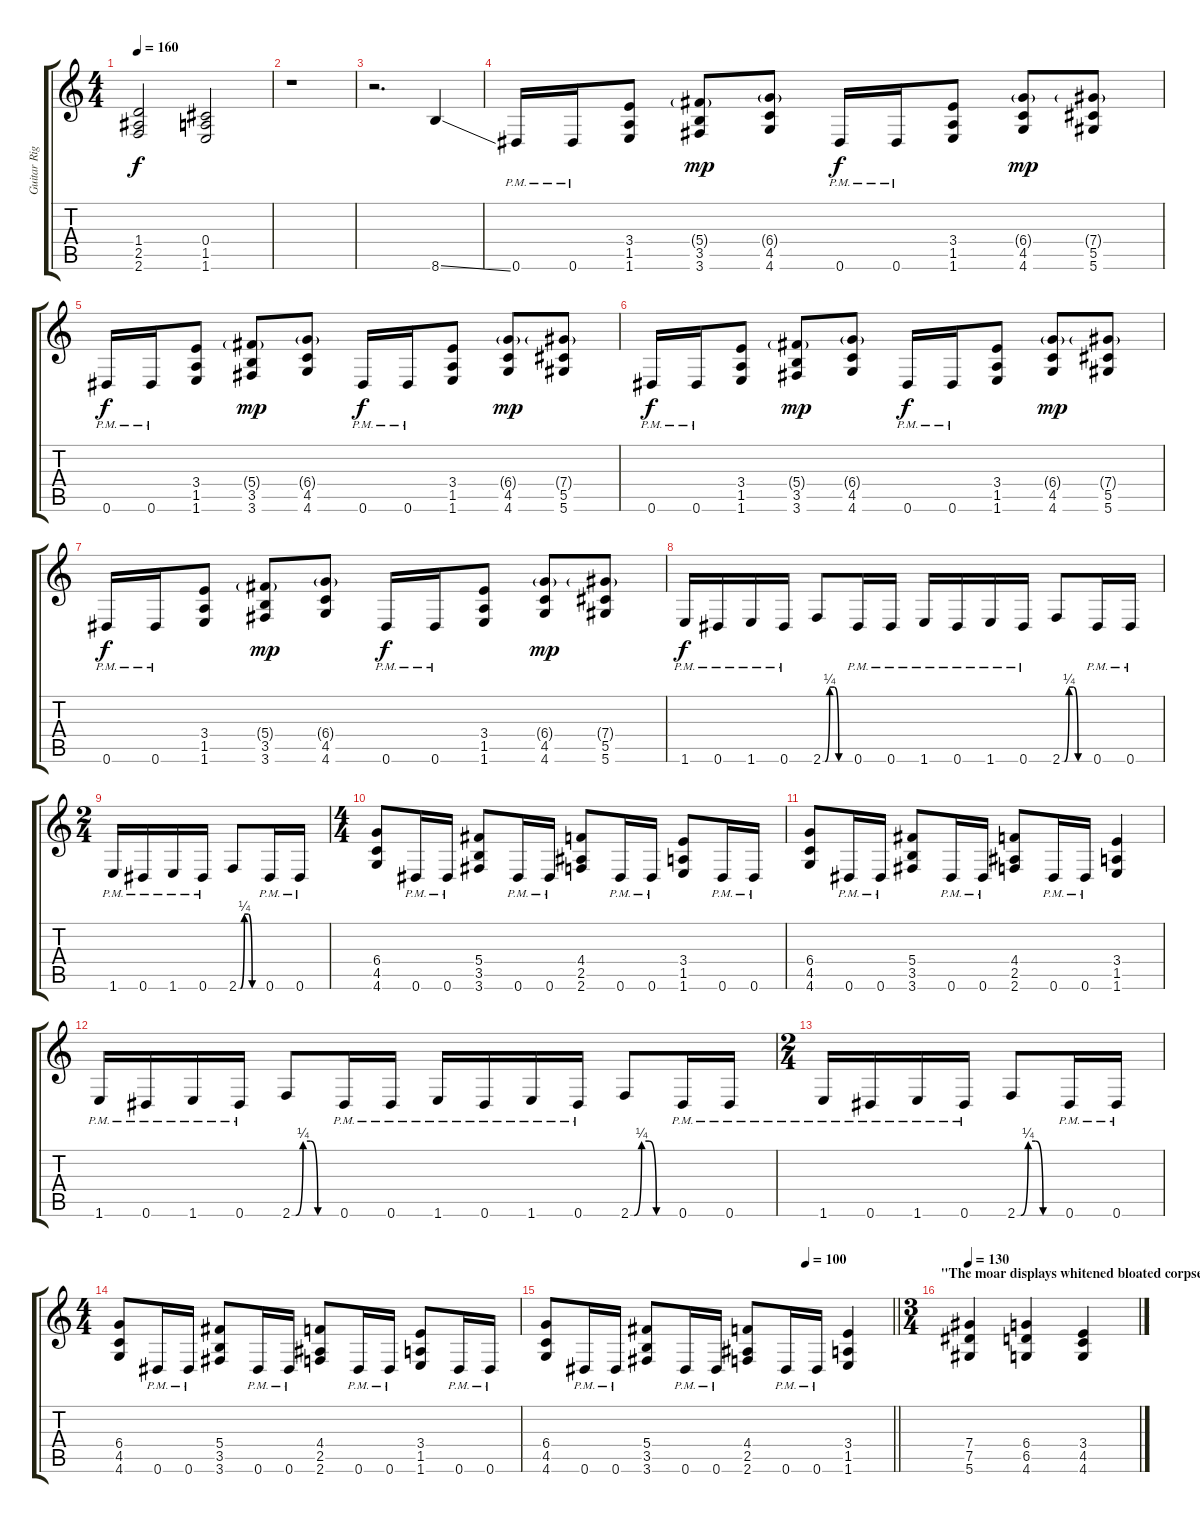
\track ("Guitar Right" "Guitar Rig") {instrument distortionguitar}
\staff {score tabs}
\tuning (Eb4 Bb3 Gb3 Db3 Ab2 Eb2) {hide}
\ts (4 4)
\tempo 160
\clef g2
\ks c
(1.4 2.5 2.6).2{dy f} (0.4 1.5 1.6).2 |
r.1 |
r.2{d} 8.6{ss}.4 |
0.6{pm}.16 0.6{pm}.16 (3.4 1.5 1.6).8 (5.4{g} 3.5 3.6).8{dy mp} (6.4{g} 4.5 4.6).8 0.6{pm}.16{dy f} 0.6{pm}.16 (3.4 1.5 1.6).8 (6.4{g} 4.5 4.6).8{dy mp} (7.4{g} 5.5 5.6).8 |
0.6{pm}.16{dy f} 0.6{pm}.16 (3.4 1.5 1.6).8 (5.4{g} 3.5 3.6).8{dy mp} (6.4{g} 4.5 4.6).8 0.6{pm}.16{dy f} 0.6{pm}.16 (3.4 1.5 1.6).8 (6.4{g} 4.5 4.6).8{dy mp} (7.4{g} 5.5 5.6).8 |
0.6{pm}.16{dy f} 0.6{pm}.16 (3.4 1.5 1.6).8 (5.4{g} 3.5 3.6).8{dy mp} (6.4{g} 4.5 4.6).8 0.6{pm}.16{dy f} 0.6{pm}.16 (3.4 1.5 1.6).8 (6.4{g} 4.5 4.6).8{dy mp} (7.4{g} 5.5 5.6).8 |
0.6{pm}.16{dy f} 0.6{pm}.16 (3.4 1.5 1.6).8 (5.4{g} 3.5 3.6).8{dy mp} (6.4{g} 4.5 4.6).8 0.6{pm}.16{dy f} 0.6{pm}.16 (3.4 1.5 1.6).8 (6.4{g} 4.5 4.6).8{dy mp} (7.4{g} 5.5 5.6).8 |
1.6{pm}.16{dy f} 0.6{pm}.16 1.6{pm}.16 0.6{pm}.16 2.6{be (custom 0 0 5 0 15 1 25 1 35 0 60 0)}.8 0.6{pm}.16 0.6{pm}.16 1.6{pm}.16 0.6{pm}.16 1.6{pm}.16 0.6{pm}.16 2.6{be (custom 0 0 5 0 15 1 25 1 35 0 60 0)}.8 0.6{pm}.16 0.6{pm}.16 |
\ts (2 4)
1.6{pm}.16 0.6{pm}.16 1.6{pm}.16 0.6{pm}.16 2.6{be (custom 0 0 5 0 15 1 25 1 35 0 60 0)}.8 0.6{pm}.16 0.6{pm}.16 |
\ts (4 4)
(6.4 4.5 4.6).8 0.6{pm}.16 0.6{pm}.16 (5.4 3.5 3.6).8 0.6{pm}.16 0.6{pm}.16 (4.4 2.5 2.6).8 0.6{pm}.16 0.6{pm}.16 (3.4 1.5 1.6).8 0.6{pm}.16 0.6{pm}.16 |
(6.4 4.5 4.6).8 0.6{pm}.16 0.6{pm}.16 (5.4 3.5 3.6).8 0.6{pm}.16 0.6{pm}.16 (4.4 2.5 2.6).8 0.6{pm}.16 0.6{pm}.16 (3.4 1.5 1.6).4 |
1.6{pm}.16 0.6{pm}.16 1.6{pm}.16 0.6{pm}.16 2.6{be (custom 0 0 5 0 15 1 25 1 35 0 60 0)}.8 0.6{pm}.16 0.6{pm}.16 1.6{pm}.16 0.6{pm}.16 1.6{pm}.16 0.6{pm}.16 2.6{be (custom 0 0 5 0 15 1 25 1 35 0 60 0)}.8 0.6{pm}.16 0.6{pm}.16 |
\ts (2 4)
1.6{pm}.16 0.6{pm}.16 1.6{pm}.16 0.6{pm}.16 2.6{be (custom 0 0 5 0 15 1 25 1 35 0 60 0)}.8 0.6{pm}.16 0.6{pm}.16 |
\ts (4 4)
(6.4 4.5 4.6).8 0.6{pm}.16 0.6{pm}.16 (5.4 3.5 3.6).8 0.6{pm}.16 0.6{pm}.16 (4.4 2.5 2.6).8 0.6{pm}.16 0.6{pm}.16 (3.4 1.5 1.6).8 0.6{pm}.16 0.6{pm}.16 |
\tempo (100 0.75)
\barLineRight lightlight
(6.4 4.5 4.6).8 0.6{pm}.16 0.6{pm}.16 (5.4 3.5 3.6).8 0.6{pm}.16 0.6{pm}.16 (4.4 2.5 2.6).8 0.6{pm}.16 0.6{pm}.16 (3.4 1.5 1.6).4 |
\ts (3 4)
\section ("" "\"The moar displays whitened bloated corpses\"")
\tempo 130
(7.4 7.5 5.6).4 (6.4 6.5 4.6).4 (3.4 4.5 4.6).4
